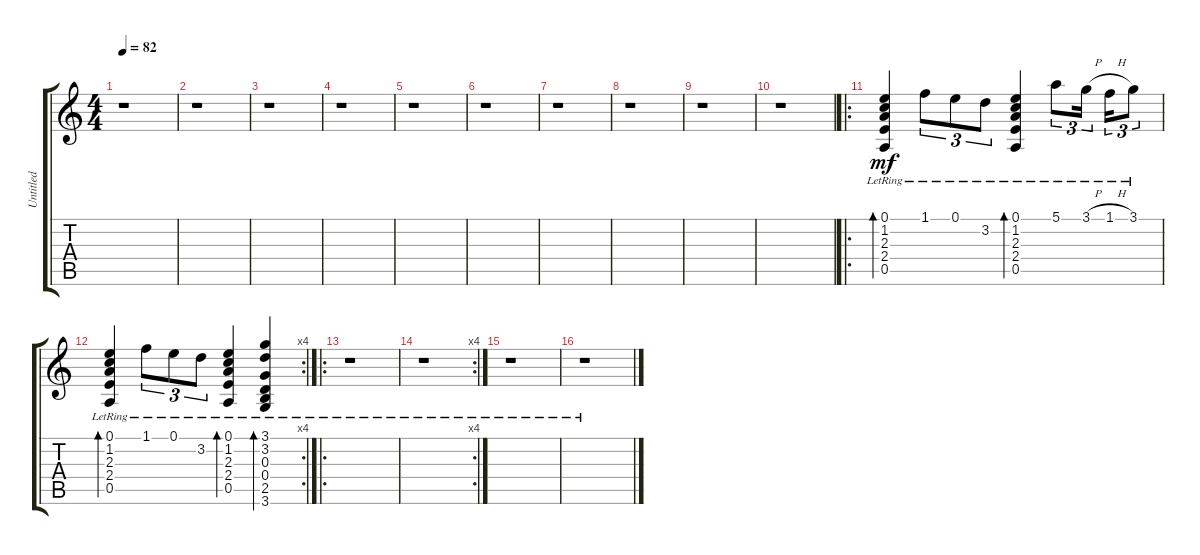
\track ("Untitled" "Untitled") {instrument acousticguitarnylon}
\staff {score tabs}
\tuning (E4 B3 G3 D3 A2 E2) {hide}
\ts (4 4)
\tempo 82
\clef g2
\ks c
r.1{dy f} |
r.1 |
r.1 |
r.1 |
r.1 |
r.1 |
r.1 |
r.1 |
r.1 |
r.1 |
\ro
(0.1{lr} 1.2{lr} 2.3{lr} 2.4{lr} 0.5{lr}).4{bd 30 dy mf} 1.1{lr}.8{tu (3 2)} 0.1{lr}.8{tu (3 2)} 3.2{lr}.8{tu (3 2)} (0.1{lr} 1.2{lr} 2.3{lr} 2.4{lr} 0.5{lr}).4{bd 30} 5.1{lr}.8{tu (3 2)} 3.1{h lr}.16{tu (3 2)} 1.1{h lr}.16{tu (3 2)} 3.1{lr}.8{tu (3 2)} |
\rc 4
(0.1{lr} 1.2{lr} 2.3{lr} 2.4{lr} 0.5{lr}).4{bd 30} 1.1{lr}.8{tu (3 2)} 0.1{lr}.8{tu (3 2)} 3.2{lr}.8{tu (3 2)} (0.1{lr} 1.2{lr} 2.3{lr} 2.4{lr} 0.5{lr}).4{bd 30} (3.1{lr} 3.2{lr} 0.3{lr} 0.4{lr} 2.5{lr} 3.6{lr}).4{bd 30} |
\ro
r.1 |
\rc 4
r.1 |
r.1 |
r.1
